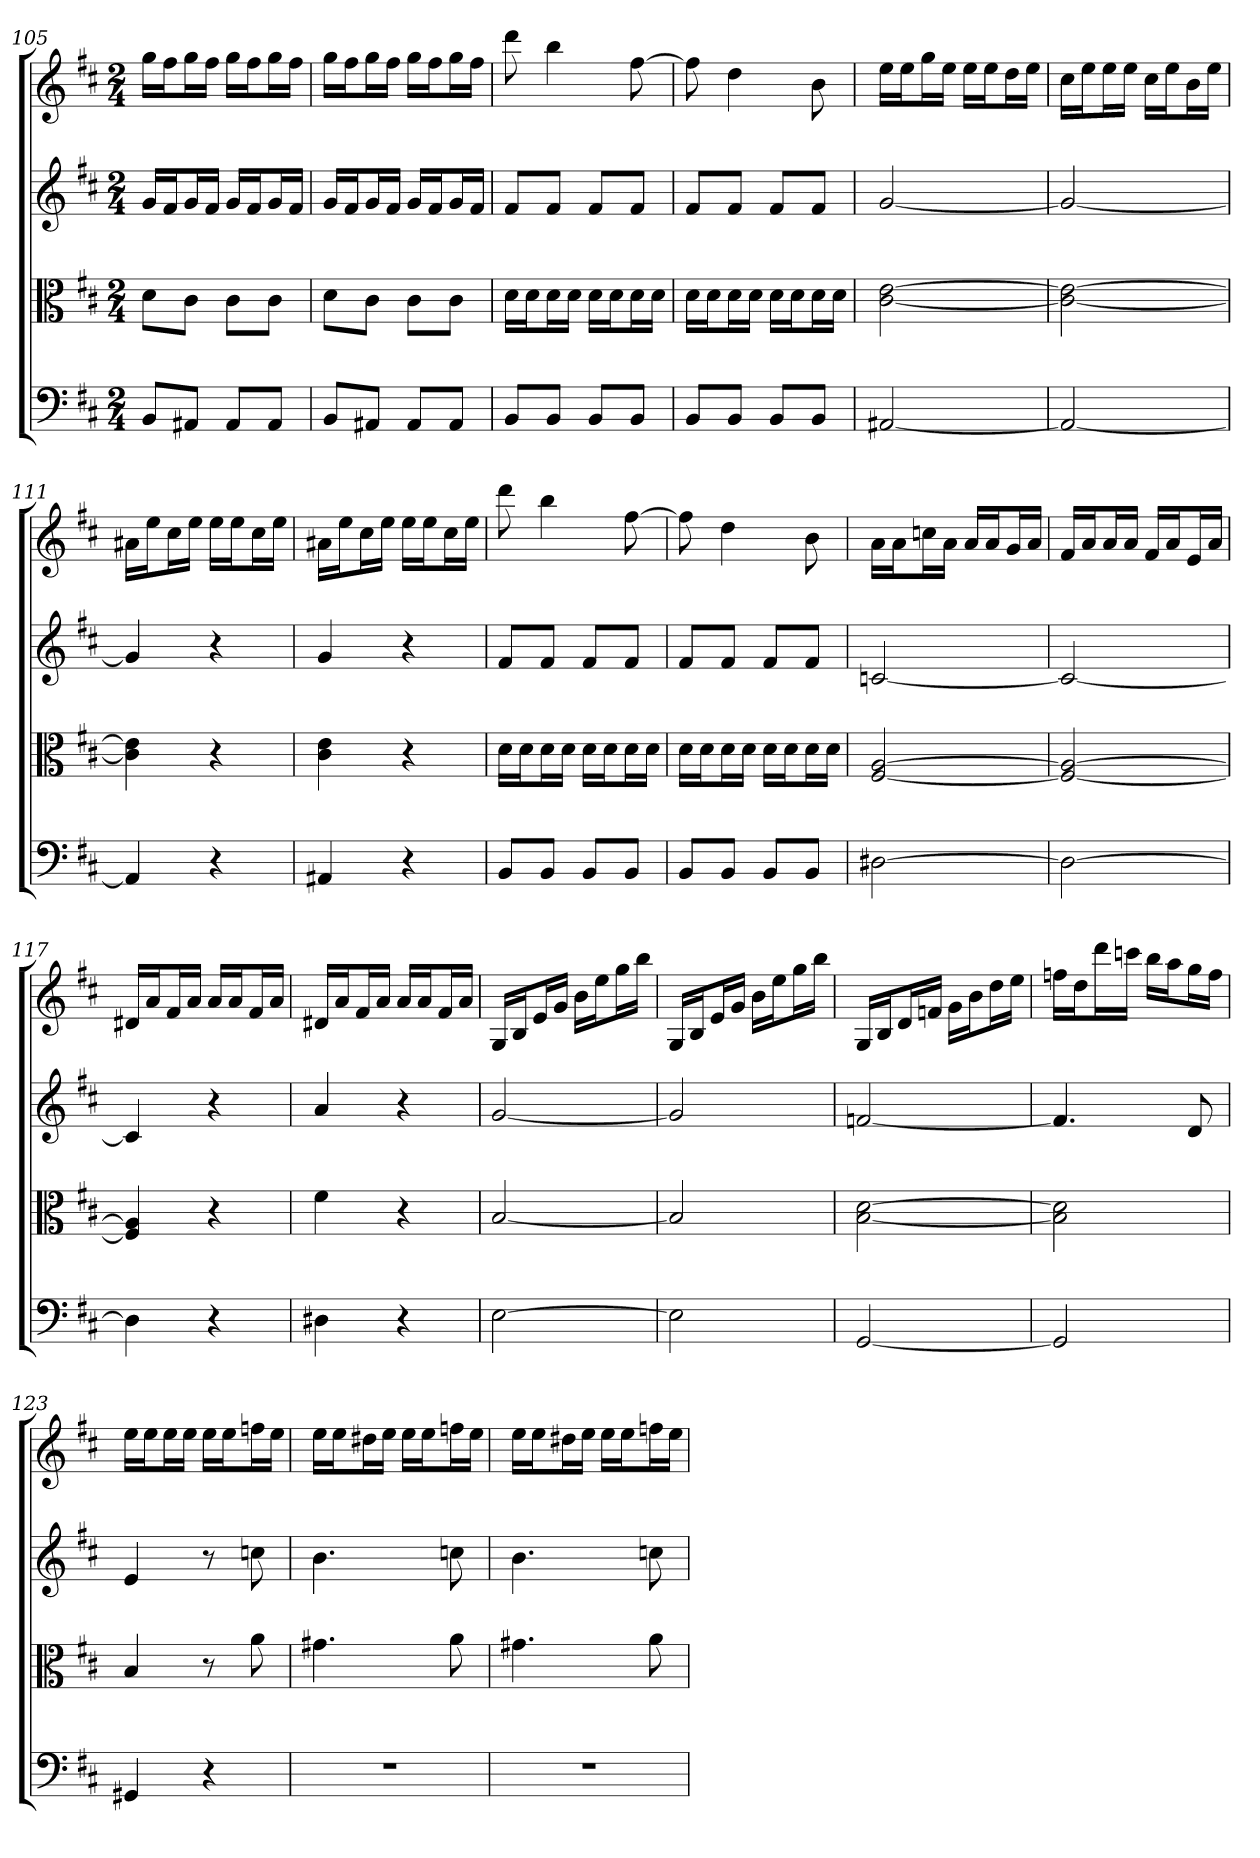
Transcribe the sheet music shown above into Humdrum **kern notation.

**kern	**kern	**kern	**kern
*part4	*part3	*part2	*part1
*staff4	*staff3	*staff2	*staff1
*clefF4	*clefC3	*	*
*k[f#c#]	*k[f#c#]	*k[f#c#]	*k[f#c#]
*D:	*D:	*D:	*D:
*M2/4	*M2/4	*M2/4	*M2/4
=105	=105	=105	=105
8BB/L	8d\L	16gLL	16ggLL
.	.	16f#J	16ff#J
8AA#X/J	8c#\J	16gL	16ggL
.	.	16f#JJ	16ff#JJ
8AA#/L	8c#\L	16gLL	16ggLL
.	.	16f#J	16ff#J
8AA#/J	8c#\J	16gL	16ggL
.	.	16f#JJ	16ff#JJ
=106	=106	=106	=106
8BB/L	8d\L	16gLL	16ggLL
.	.	16f#J	16ff#J
8AA#X/J	8c#\J	16gL	16ggL
.	.	16f#JJ	16ff#JJ
8AA#/L	8c#\L	16gLL	16ggLL
.	.	16f#J	16ff#J
8AA#/J	8c#\J	16gL	16ggL
.	.	16f#JJ	16ff#JJ
=107	=107	=107	=107
8BB/L	16d\LL	8f#L	8ddd
.	16d\J	.	.
8BB/J	16d\L	8f#J	4bb
.	16d\JJ	.	.
8BB/L	16d\LL	8f#L	.
.	16d\J	.	.
8BB/J	16d\L	8f#J	[8ff#
.	16d\JJ	.	.
=108	=108	=108	=108
8BB/L	16d\LL	8f#L	8ff#]
.	16d\J	.	.
8BB/J	16d\L	8f#J	4dd
.	16d\JJ	.	.
8BB/L	16d\LL	8f#L	.
.	16d\J	.	.
8BB/J	16d\L	8f#J	8b
.	16d\JJ	.	.
=109	=109	=109	=109
[2AA#X	[2c# [2e	[2g	16eeLL
.	.	.	16eeJ
.	.	.	16ggL
.	.	.	16eeJJ
.	.	.	16eeLL
.	.	.	16eeJ
.	.	.	16ddL
.	.	.	16eeJJ
=110	=110	=110	=110
2AA#_	2c#_ 2e_	2g_	16cc#LL
.	.	.	16eeJ
.	.	.	16eeL
.	.	.	16eeJJ
.	.	.	16cc#LL
.	.	.	16eeJ
.	.	.	16bL
.	.	.	16eeJJ
=111	=111	=111	=111
4AA#]	4c#] 4e]	4g]	16a#XLL
.	.	.	16eeJ
.	.	.	16cc#L
.	.	.	16eeJJ
4r	4r	4r	16eeLL
.	.	.	16eeJ
.	.	.	16cc#L
.	.	.	16eeJJ
=112	=112	=112	=112
4AA#X	4c# 4e	4g	16a#XLL
.	.	.	16eeJ
.	.	.	16cc#L
.	.	.	16eeJJ
4r	4r	4r	16eeLL
.	.	.	16eeJ
.	.	.	16cc#L
.	.	.	16eeJJ
=113	=113	=113	=113
8BB/L	16d\LL	8f#L	8ddd
.	16d\J	.	.
8BB/J	16d\L	8f#J	4bb
.	16d\JJ	.	.
8BB/L	16d\LL	8f#L	.
.	16d\J	.	.
8BB/J	16d\L	8f#J	[8ff#
.	16d\JJ	.	.
=114	=114	=114	=114
8BB/L	16d\LL	8f#L	8ff#]
.	16d\J	.	.
8BB/J	16d\L	8f#J	4dd
.	16d\JJ	.	.
8BB/L	16d\LL	8f#L	.
.	16d\J	.	.
8BB/J	16d\L	8f#J	8b
.	16d\JJ	.	.
=115	=115	=115	=115
[2D#X	[2F# [2A	[2cn	16aLL
.	.	.	16aJ
.	.	.	16ccnL
.	.	.	16aJJ
.	.	.	16aLL
.	.	.	16aJ
.	.	.	16gL
.	.	.	16aJJ
=116	=116	=116	=116
2D#_	2F#_ 2A_	2c_	16f#LL
.	.	.	16aJ
.	.	.	16aL
.	.	.	16aJJ
.	.	.	16f#LL
.	.	.	16aJ
.	.	.	16eL
.	.	.	16aJJ
=117	=117	=117	=117
4D#]	4F#] 4A]	4c]	16d#XLL
.	.	.	16aJ
.	.	.	16f#L
.	.	.	16aJJ
4r	4r	4r	16aLL
.	.	.	16aJ
.	.	.	16f#L
.	.	.	16aJJ
=118	=118	=118	=118
4D#X	4f#	4a	16d#XLL
.	.	.	16aJ
.	.	.	16f#L
.	.	.	16aJJ
4r	4r	4r	16aLL
.	.	.	16aJ
.	.	.	16f#L
.	.	.	16aJJ
=119	=119	=119	=119
[2E	[2B	[2g	16GLL
.	.	.	16BJ
.	.	.	16eL
.	.	.	16gJJ
.	.	.	16bLL
.	.	.	16eeJ
.	.	.	16ggL
.	.	.	16bbJJ
=120	=120	=120	=120
2E]	2B]	2g]	16GLL
.	.	.	16BJ
.	.	.	16eL
.	.	.	16gJJ
.	.	.	16bLL
.	.	.	16eeJ
.	.	.	16ggL
.	.	.	16bbJJ
=121	=121	=121	=121
[2GG	[2B [2d	[2fn	16GLL
.	.	.	16BJ
.	.	.	16dL
.	.	.	16fnJJ
.	.	.	16gLL
.	.	.	16bJ
.	.	.	16ddL
.	.	.	16eeJJ
=122	=122	=122	=122
2GG]	2B] 2d]	4.f]	16ffnLL
.	.	.	16ddJ
.	.	.	16dddL
.	.	.	16cccnJJ
.	.	.	16bbLL
.	.	.	16aaJ
.	.	8d	16ggL
.	.	.	16ffJJ
=123	=123	=123	=123
4GG#X	4B	4e	16eeLL
.	.	.	16eeJ
.	.	.	16eeL
.	.	.	16eeJJ
4r	8r	8r	16eeLL
.	.	.	16eeJ
.	8a	8ccn	16ffnL
.	.	.	16eeJJ
=124	=124	=124	=124
2r	4.g#X	4.b	16eeLL
.	.	.	16eeJ
.	.	.	16dd#XL
.	.	.	16eeJJ
.	.	.	16eeLL
.	.	.	16eeJ
.	8a	8ccn	16ffnL
.	.	.	16eeJJ
=125	=125	=125	=125
2r	4.g#X	4.b	16eeLL
.	.	.	16eeJ
.	.	.	16dd#XL
.	.	.	16eeJJ
.	.	.	16eeLL
.	.	.	16eeJ
.	8a	8ccn	16ffnL
.	.	.	16eeJJ
=	=	=	=
*-	*-	*-	*-
